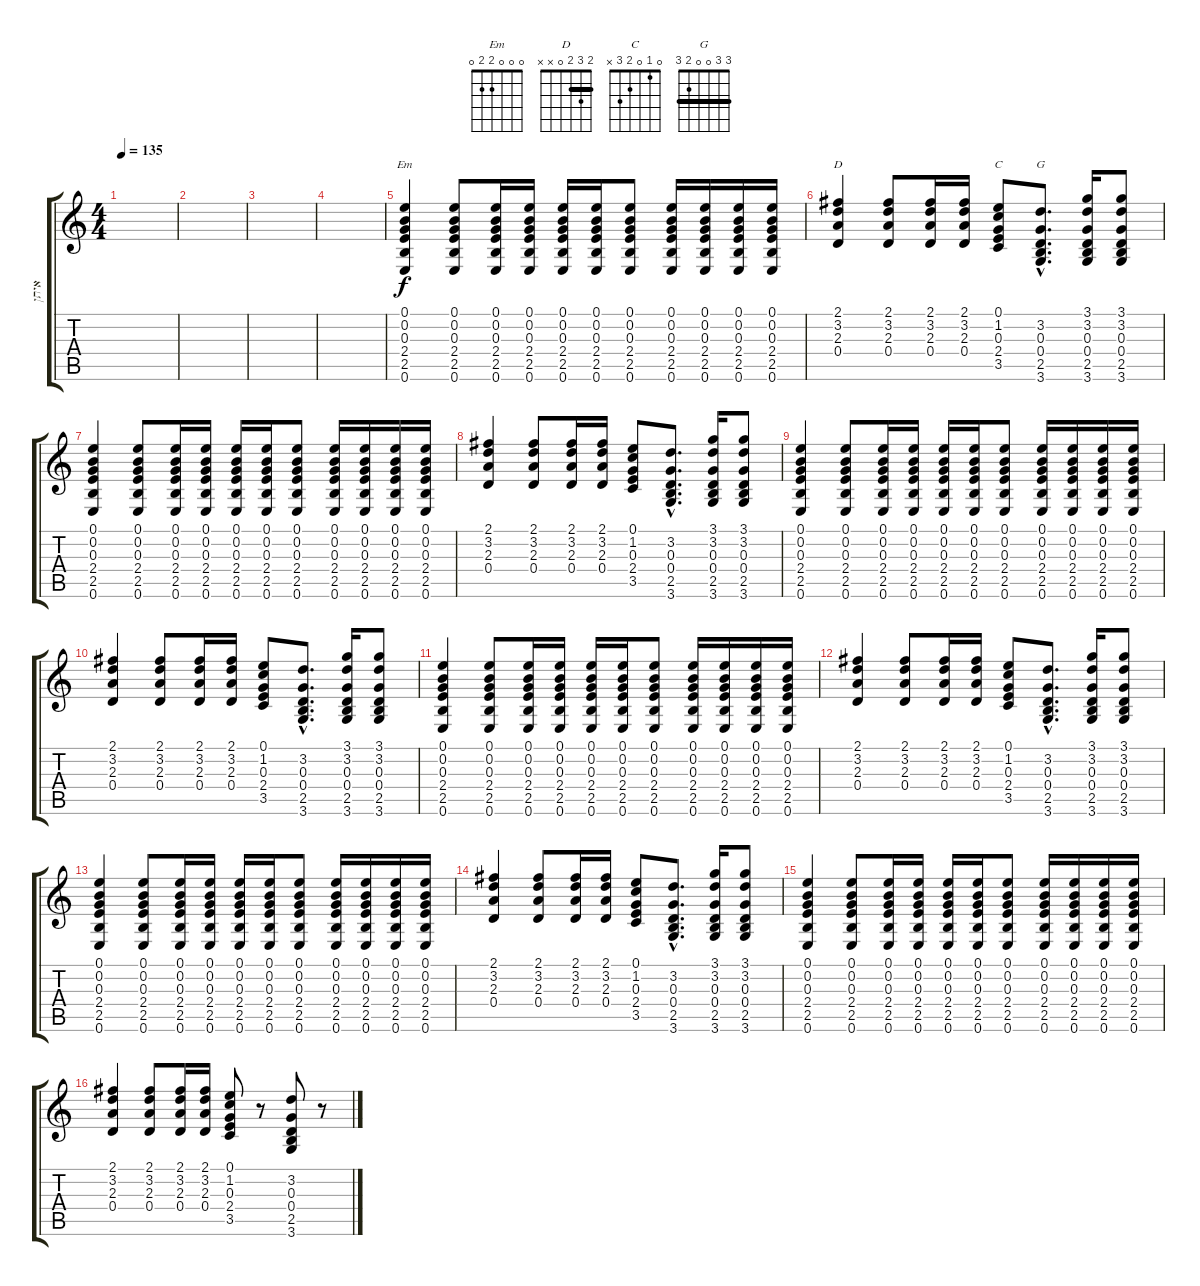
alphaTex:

\track ("איתן" "איתן") {instrument electricguitarclean}
\staff {score tabs}
\tuning (E4 B3 G3 D3 A2 E2) {hide}
\chord ("Em" 0 0 0 2 2 0)
\chord ("D" 2 3 2 0 x x) {barre 2}
\chord ("C" 0 1 0 2 3 x)
\chord ("G" 3 3 0 0 2 3) {barre 3}
\ts (4 4)
\tempo 135
\clef g2
\ks c
|
|
|
|
(0.1 0.2 0.3 2.4 2.5 0.6).4{ch "Em"} (0.1 0.2 0.3 2.4 2.5 0.6).8 (0.1 0.2 0.3 2.4 2.5 0.6).16 (0.1 0.2 0.3 2.4 2.5 0.6).16 (0.1 0.2 0.3 2.4 2.5 0.6).16 (0.1 0.2 0.3 2.4 2.5 0.6).16 (0.1 0.2 0.3 2.4 2.5 0.6).8 (0.1 0.2 0.3 2.4 2.5 0.6).16 (0.1 0.2 0.3 2.4 2.5 0.6).16 (0.1 0.2 0.3 2.4 2.5 0.6).16 (0.1 0.2 0.3 2.4 2.5 0.6).16 |
(2.1 3.2 2.3 0.4).4{ch "D"} (2.1 3.2 2.3 0.4).8 (2.1 3.2 2.3 0.4).16 (2.1 3.2 2.3 0.4).16 (0.1 1.2 0.3 2.4 3.5).8{ch "C"} (3.2{hac} 0.3{hac} 0.4{hac} 2.5{hac} 3.6{hac}).8{d ch "G"} (3.1 3.2 0.3 0.4 2.5 3.6).16 (3.1 3.2 0.3 0.4 2.5 3.6).8 |
(0.1 0.2 0.3 2.4 2.5 0.6).4 (0.1 0.2 0.3 2.4 2.5 0.6).8 (0.1 0.2 0.3 2.4 2.5 0.6).16 (0.1 0.2 0.3 2.4 2.5 0.6).16 (0.1 0.2 0.3 2.4 2.5 0.6).16 (0.1 0.2 0.3 2.4 2.5 0.6).16 (0.1 0.2 0.3 2.4 2.5 0.6).8 (0.1 0.2 0.3 2.4 2.5 0.6).16 (0.1 0.2 0.3 2.4 2.5 0.6).16 (0.1 0.2 0.3 2.4 2.5 0.6).16 (0.1 0.2 0.3 2.4 2.5 0.6).16 |
(2.1 3.2 2.3 0.4).4 (2.1 3.2 2.3 0.4).8 (2.1 3.2 2.3 0.4).16 (2.1 3.2 2.3 0.4).16 (0.1 1.2 0.3 2.4 3.5).8 (3.2{hac} 0.3{hac} 0.4{hac} 2.5{hac} 3.6{hac}).8{d} (3.1 3.2 0.3 0.4 2.5 3.6).16 (3.1 3.2 0.3 0.4 2.5 3.6).8 |
(0.1 0.2 0.3 2.4 2.5 0.6).4 (0.1 0.2 0.3 2.4 2.5 0.6).8 (0.1 0.2 0.3 2.4 2.5 0.6).16 (0.1 0.2 0.3 2.4 2.5 0.6).16 (0.1 0.2 0.3 2.4 2.5 0.6).16 (0.1 0.2 0.3 2.4 2.5 0.6).16 (0.1 0.2 0.3 2.4 2.5 0.6).8 (0.1 0.2 0.3 2.4 2.5 0.6).16 (0.1 0.2 0.3 2.4 2.5 0.6).16 (0.1 0.2 0.3 2.4 2.5 0.6).16 (0.1 0.2 0.3 2.4 2.5 0.6).16 |
(2.1 3.2 2.3 0.4).4 (2.1 3.2 2.3 0.4).8 (2.1 3.2 2.3 0.4).16 (2.1 3.2 2.3 0.4).16 (0.1 1.2 0.3 2.4 3.5).8 (3.2{hac} 0.3{hac} 0.4{hac} 2.5{hac} 3.6{hac}).8{d} (3.1 3.2 0.3 0.4 2.5 3.6).16 (3.1 3.2 0.3 0.4 2.5 3.6).8 |
(0.1 0.2 0.3 2.4 2.5 0.6).4 (0.1 0.2 0.3 2.4 2.5 0.6).8 (0.1 0.2 0.3 2.4 2.5 0.6).16 (0.1 0.2 0.3 2.4 2.5 0.6).16 (0.1 0.2 0.3 2.4 2.5 0.6).16 (0.1 0.2 0.3 2.4 2.5 0.6).16 (0.1 0.2 0.3 2.4 2.5 0.6).8 (0.1 0.2 0.3 2.4 2.5 0.6).16 (0.1 0.2 0.3 2.4 2.5 0.6).16 (0.1 0.2 0.3 2.4 2.5 0.6).16 (0.1 0.2 0.3 2.4 2.5 0.6).16 |
(2.1 3.2 2.3 0.4).4 (2.1 3.2 2.3 0.4).8 (2.1 3.2 2.3 0.4).16 (2.1 3.2 2.3 0.4).16 (0.1 1.2 0.3 2.4 3.5).8 (3.2{hac} 0.3{hac} 0.4{hac} 2.5{hac} 3.6{hac}).8{d} (3.1 3.2 0.3 0.4 2.5 3.6).16 (3.1 3.2 0.3 0.4 2.5 3.6).8 |
(0.1 0.2 0.3 2.4 2.5 0.6).4 (0.1 0.2 0.3 2.4 2.5 0.6).8 (0.1 0.2 0.3 2.4 2.5 0.6).16 (0.1 0.2 0.3 2.4 2.5 0.6).16 (0.1 0.2 0.3 2.4 2.5 0.6).16 (0.1 0.2 0.3 2.4 2.5 0.6).16 (0.1 0.2 0.3 2.4 2.5 0.6).8 (0.1 0.2 0.3 2.4 2.5 0.6).16 (0.1 0.2 0.3 2.4 2.5 0.6).16 (0.1 0.2 0.3 2.4 2.5 0.6).16 (0.1 0.2 0.3 2.4 2.5 0.6).16 |
(2.1 3.2 2.3 0.4).4 (2.1 3.2 2.3 0.4).8 (2.1 3.2 2.3 0.4).16 (2.1 3.2 2.3 0.4).16 (0.1 1.2 0.3 2.4 3.5).8 (3.2{hac} 0.3{hac} 0.4{hac} 2.5{hac} 3.6{hac}).8{d} (3.1 3.2 0.3 0.4 2.5 3.6).16 (3.1 3.2 0.3 0.4 2.5 3.6).8 |
(0.1 0.2 0.3 2.4 2.5 0.6).4 (0.1 0.2 0.3 2.4 2.5 0.6).8 (0.1 0.2 0.3 2.4 2.5 0.6).16 (0.1 0.2 0.3 2.4 2.5 0.6).16 (0.1 0.2 0.3 2.4 2.5 0.6).16 (0.1 0.2 0.3 2.4 2.5 0.6).16 (0.1 0.2 0.3 2.4 2.5 0.6).8 (0.1 0.2 0.3 2.4 2.5 0.6).16 (0.1 0.2 0.3 2.4 2.5 0.6).16 (0.1 0.2 0.3 2.4 2.5 0.6).16 (0.1 0.2 0.3 2.4 2.5 0.6).16 |
(2.1 3.2 2.3 0.4).4 (2.1 3.2 2.3 0.4).8 (2.1 3.2 2.3 0.4).16 (2.1 3.2 2.3 0.4).16 (0.1 1.2 0.3 2.4 3.5).8 r.8 (3.2 0.3 0.4 2.5 3.6).8 r.8
